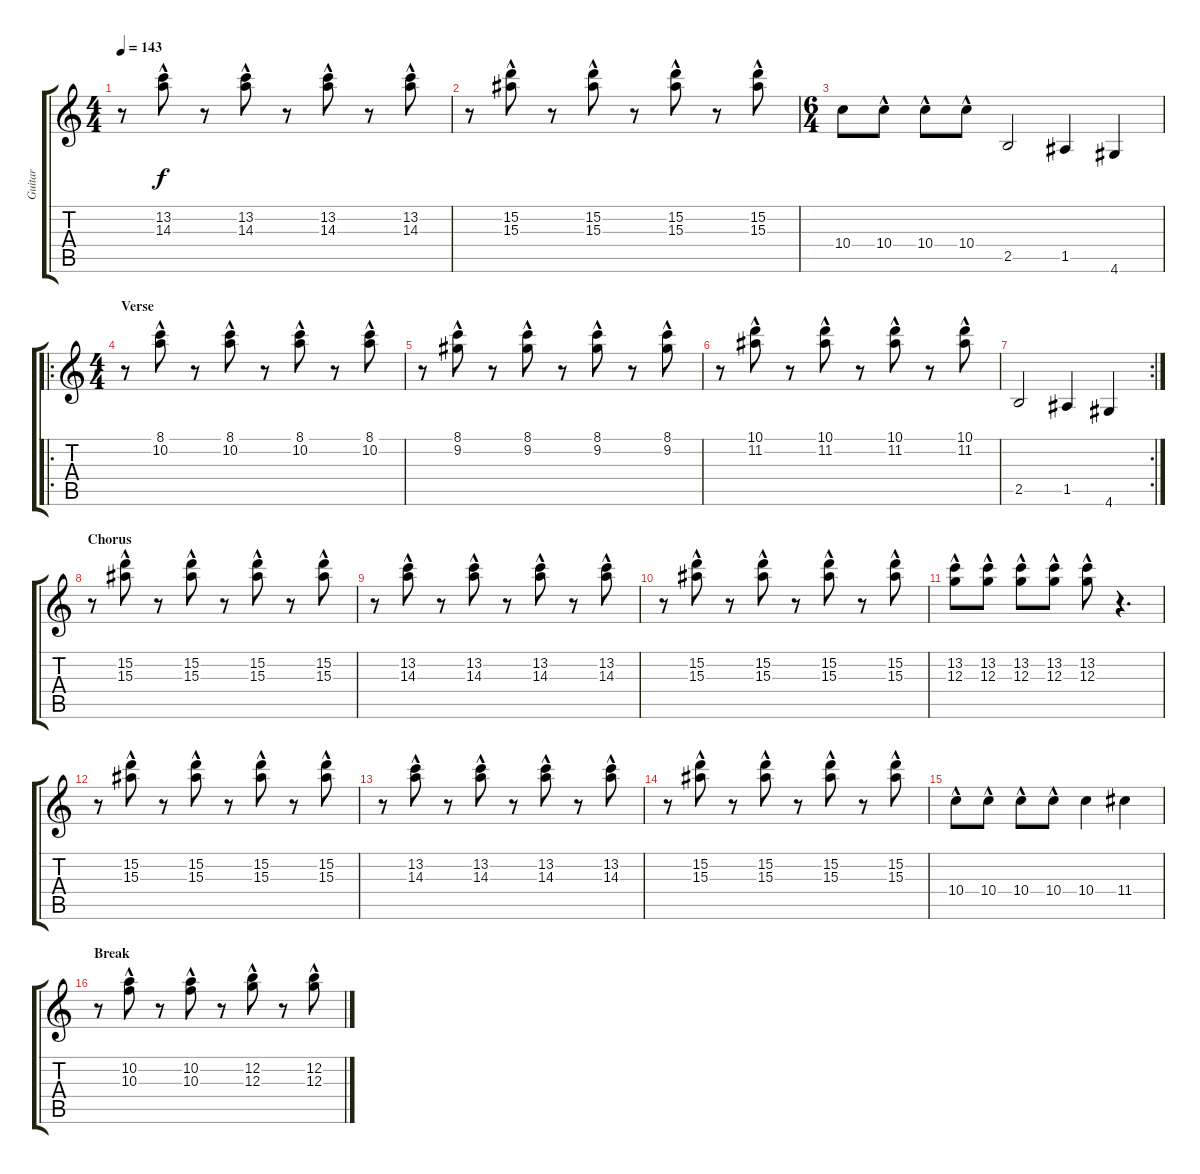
\track ("Guitar" "Guitar") {instrument overdrivenguitar}
\staff {score tabs}
\tuning (E4 B3 G3 D3 A2 E2) {hide}
\ts (4 4)
\tempo 143
\clef g2
\ks c
r.8{dy f} (13.2{hac} 14.3{hac}).8 r.8 (13.2{hac} 14.3{hac}).8 r.8 (13.2{hac} 14.3{hac}).8 r.8 (13.2{hac} 14.3{hac}).8 |
r.8 (15.2{hac} 15.3{hac}).8 r.8 (15.2{hac} 15.3{hac}).8 r.8 (15.2{hac} 15.3{hac}).8 r.8 (15.2{hac} 15.3{hac}).8 |
\ts (6 4)
10.4.8 10.4{hac}.8 10.4{hac}.8 10.4{hac}.8 2.5.2 1.5.4 4.6.4 |
\ro
\ts (4 4)
\section ("" "Verse")
r.8 (8.1{hac} 10.2{hac}).8 r.8 (8.1{hac} 10.2{hac}).8 r.8 (8.1{hac} 10.2{hac}).8 r.8 (8.1{hac} 10.2{hac}).8 |
r.8 (8.1{hac} 9.2{hac}).8 r.8 (8.1{hac} 9.2{hac}).8 r.8 (8.1{hac} 9.2{hac}).8 r.8 (8.1{hac} 9.2{hac}).8 |
r.8 (10.1{hac} 11.2{hac}).8 r.8 (10.1{hac} 11.2{hac}).8 r.8 (10.1{hac} 11.2{hac}).8 r.8 (10.1{hac} 11.2{hac}).8 |
\rc 2
2.5.2 1.5.4 4.6.4 |
\section ("" "Chorus")
r.8 (15.2{hac} 15.3{hac}).8 r.8 (15.2{hac} 15.3{hac}).8 r.8 (15.2{hac} 15.3{hac}).8 r.8 (15.2{hac} 15.3{hac}).8 |
r.8 (13.2{hac} 14.3{hac}).8 r.8 (13.2{hac} 14.3{hac}).8 r.8 (13.2{hac} 14.3{hac}).8 r.8 (13.2{hac} 14.3{hac}).8 |
r.8 (15.2{hac} 15.3{hac}).8 r.8 (15.2{hac} 15.3{hac}).8 r.8 (15.2{hac} 15.3{hac}).8 r.8 (15.2{hac} 15.3{hac}).8 |
(13.2{hac} 12.3{hac}).8 (13.2{hac} 12.3{hac}).8 (13.2{hac} 12.3{hac}).8 (13.2{hac} 12.3{hac}).8 (13.2{hac} 12.3{hac}).8 r.4{d} |
r.8 (15.2{hac} 15.3{hac}).8 r.8 (15.2{hac} 15.3{hac}).8 r.8 (15.2{hac} 15.3{hac}).8 r.8 (15.2{hac} 15.3{hac}).8 |
r.8 (13.2{hac} 14.3{hac}).8 r.8 (13.2{hac} 14.3{hac}).8 r.8 (13.2{hac} 14.3{hac}).8 r.8 (13.2{hac} 14.3{hac}).8 |
r.8 (15.2{hac} 15.3{hac}).8 r.8 (15.2{hac} 15.3{hac}).8 r.8 (15.2{hac} 15.3{hac}).8 r.8 (15.2{hac} 15.3{hac}).8 |
10.4{hac}.8 10.4{hac}.8 10.4{hac}.8 10.4{hac}.8 10.4.4 11.4.4 |
\section ("" "Break")
r.8 (10.2{hac} 10.3{hac}).8 r.8 (10.2{hac} 10.3{hac}).8 r.8 (12.2{hac} 12.3{hac}).8 r.8 (12.2{hac} 12.3{hac}).8
